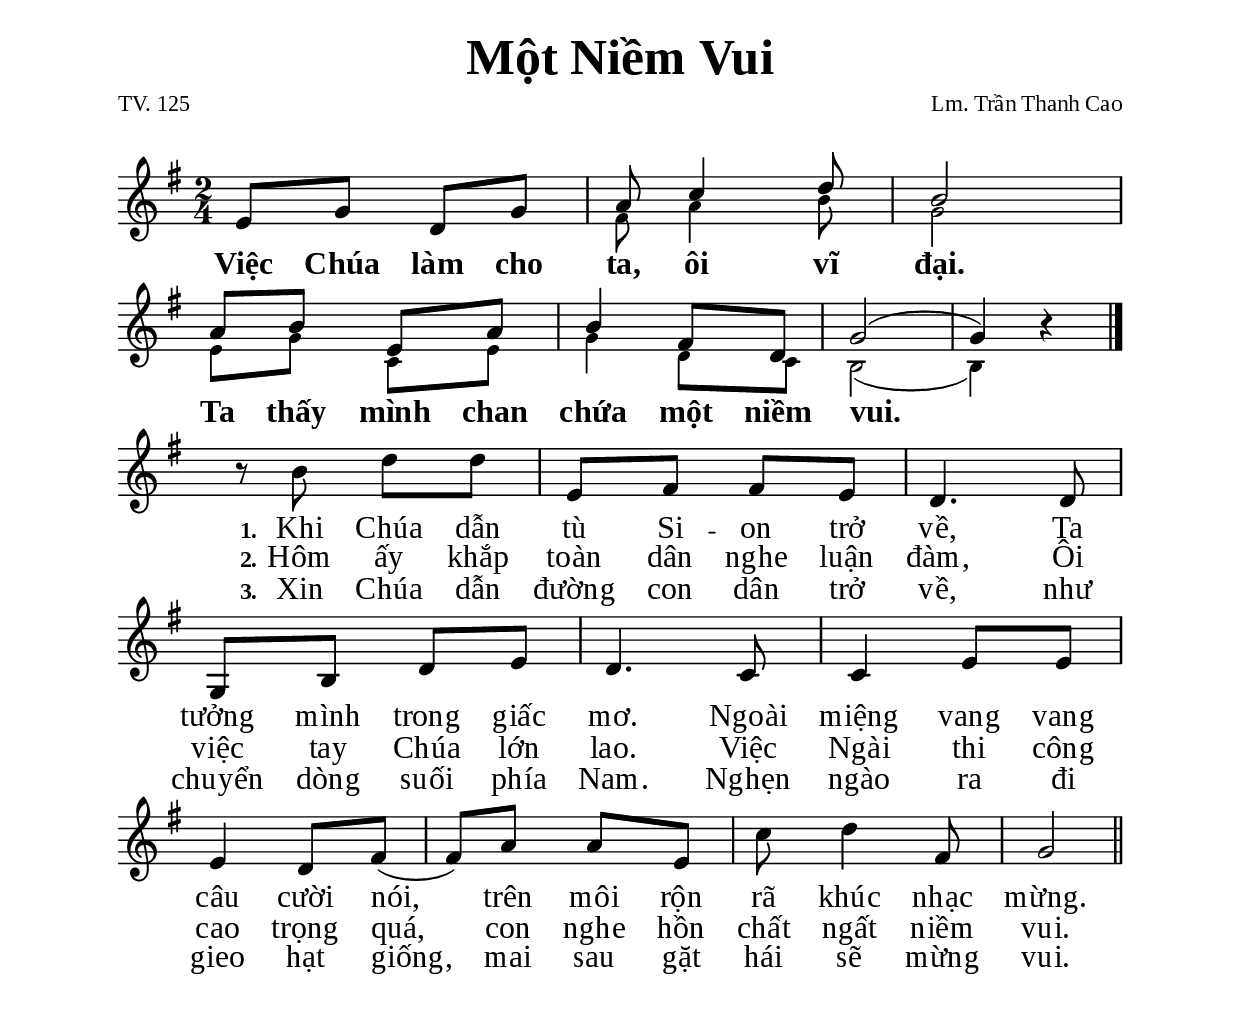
% Cài đặt chung
\version "2.20.0"
\include "english.ly"

\header {
  title = \markup { \fontsize #3 "Một Niềm Vui" }
  poet = "TV. 125"
  composer = "Lm. Trần Thanh Cao"
  arranger = " "
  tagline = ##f
}

\paper {
  #(set-paper-size "a4")
  top-margin = 15\mm
  bottom-margin = 15\mm
  left-margin = 20\mm
  right-margin = 20\mm
  indent = #0
  #(define fonts
    (make-pango-font-tree
      "Liberation Serif"
      "Liberation Serif"
      "Liberation Serif"
      (/ 20 20)))
  page-count = #1
}

% Nhạc điệp khúc
nhacDiepKhucSop = \relative c' {
  e8 g d g |
  a c4 d8 |
  b2 |
  a8 b e, a |
  b4 fs8 d |
  g2 ( |
  g4) r \bar "|."
}

nhacDiepKhucBass = \relative c' {
  \skip 2
  fs8 a4 b8 |
  g2 |
  e8 g c, e |
  g4 d8 c |
  b2 ( |
  b4) r
}

% Nhạc phiên khúc
nhacPhienKhuc = \relative c' {
  r8 b' d d |
  e, fs fs e |
  d4. d8 |
  g, b d e |
  d4. c8 |
  c4 e8 e |
  e4 d8 fs ( |
  fs) a a e |
  c' d4 fs,8 |
  g2 \bar "||"
}

% Lời điệp khúc
loiDiepKhuc = \lyricmode {
  Việc Chúa làm cho ta, ôi vĩ đại.
  Ta thấy mình chan chứa một niềm vui.
}

% Lời phiên khúc
loiPhienKhucMot = \lyricmode {
  \set stanza = #"1."
  Khi Chúa dẫn tù Si -- on trở về,
  Ta tưởng mình trong giấc mơ.
  Ngoài miệng vang vang câu cười nói,
  trên môi rộn rã khúc nhạc mừng.
}

loiPhienKhucHai = \lyricmode {
  \set stanza = #"2."
  Hôm ấy khắp toàn dân nghe luận đàm,
  Ôi việc tay Chúa lớn lao.
  Việc Ngài thi công cao trọng quá,
  con nghe hồn chất ngất niềm vui.
}

loiPhienKhucBa = \lyricmode {
  \set stanza = #"3."
  Xin Chúa dẫn đường con dân trở về,
  như chuyển dòng suối phía Nam.
  Nghẹn ngào ra đi gieo hạt giống,
  mai sau gặt hái sẽ mừng vui.
}

% Dàn trang
\score {
  \new ChoirStaff <<
    \new Staff = diepKhuc \with {
        \consists "Merge_rests_engraver"
        \magnifyStaff #(magstep +1)
      }
      <<
      \new Voice = beSop {
        \voiceOne \key g \major \time 2/4 \nhacDiepKhucSop
      }
      \new Voice = beBas {
        \override NoteHead.font-size = #-2
        \voiceTwo \key g \major \time 2/4 \nhacDiepKhucBass
      }
    >>
    \new Lyrics \lyricsto beSop \loiDiepKhuc
  >>
  \layout {
    \override Lyrics.LyricText.font-series = #'bold
    \override Lyrics.LyricText.font-size = #+3
    \override Lyrics.LyricSpace.minimum-distance = #3.0
    \override Score.BarNumber.break-visibility = ##(#f #f #f)
  }
}

\score {
  \new ChoirStaff <<
    \new Staff = phienKhuc \with {
        \magnifyStaff #(magstep +1)
      }
      <<
      \new Voice = beSop {
        \key g \major \time 2/4 \nhacPhienKhuc
      }
    >>
    \new Lyrics \lyricsto beSop \loiPhienKhucMot
    \new Lyrics \lyricsto beSop \loiPhienKhucHai
    \new Lyrics \lyricsto beSop \loiPhienKhucBa
  >>
  \layout {
    \override Staff.TimeSignature.transparent = ##t
    \override Lyrics.LyricText.font-size = #+3
    \override Lyrics.LyricSpace.minimum-distance = #3.0
    \override Score.BarNumber.break-visibility = ##(#f #f #f)
    \set Score.barAlways = ##t
    \set Score.defaultBarType = ""
  } 
}
